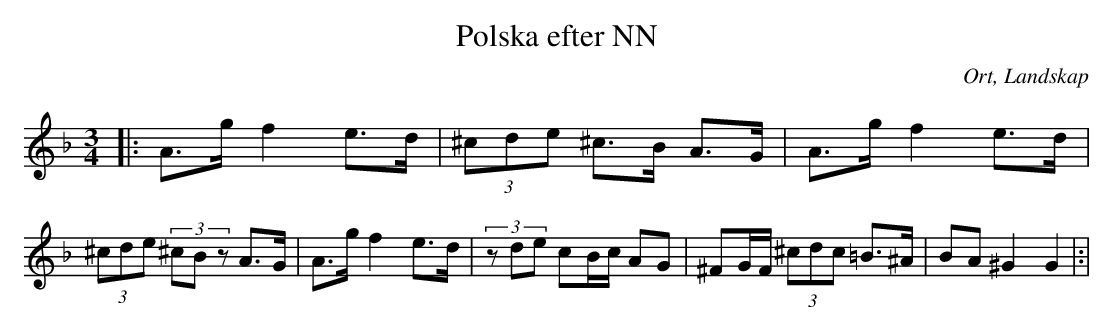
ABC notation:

X:1
T:Polska efter NN
O:Ort, Landskap
M:3/4
L:1/8
K:Dm
|: A>g f2 e>d|(3^cde ^c>B A>G|A>g f2 e>d|(3^cde (3^cBz A>G|A>g f2 e>d|(3zde cB/c/ AG|^FG/F/ (3^cdc =B>^A |BA ^G2 G2|:|
